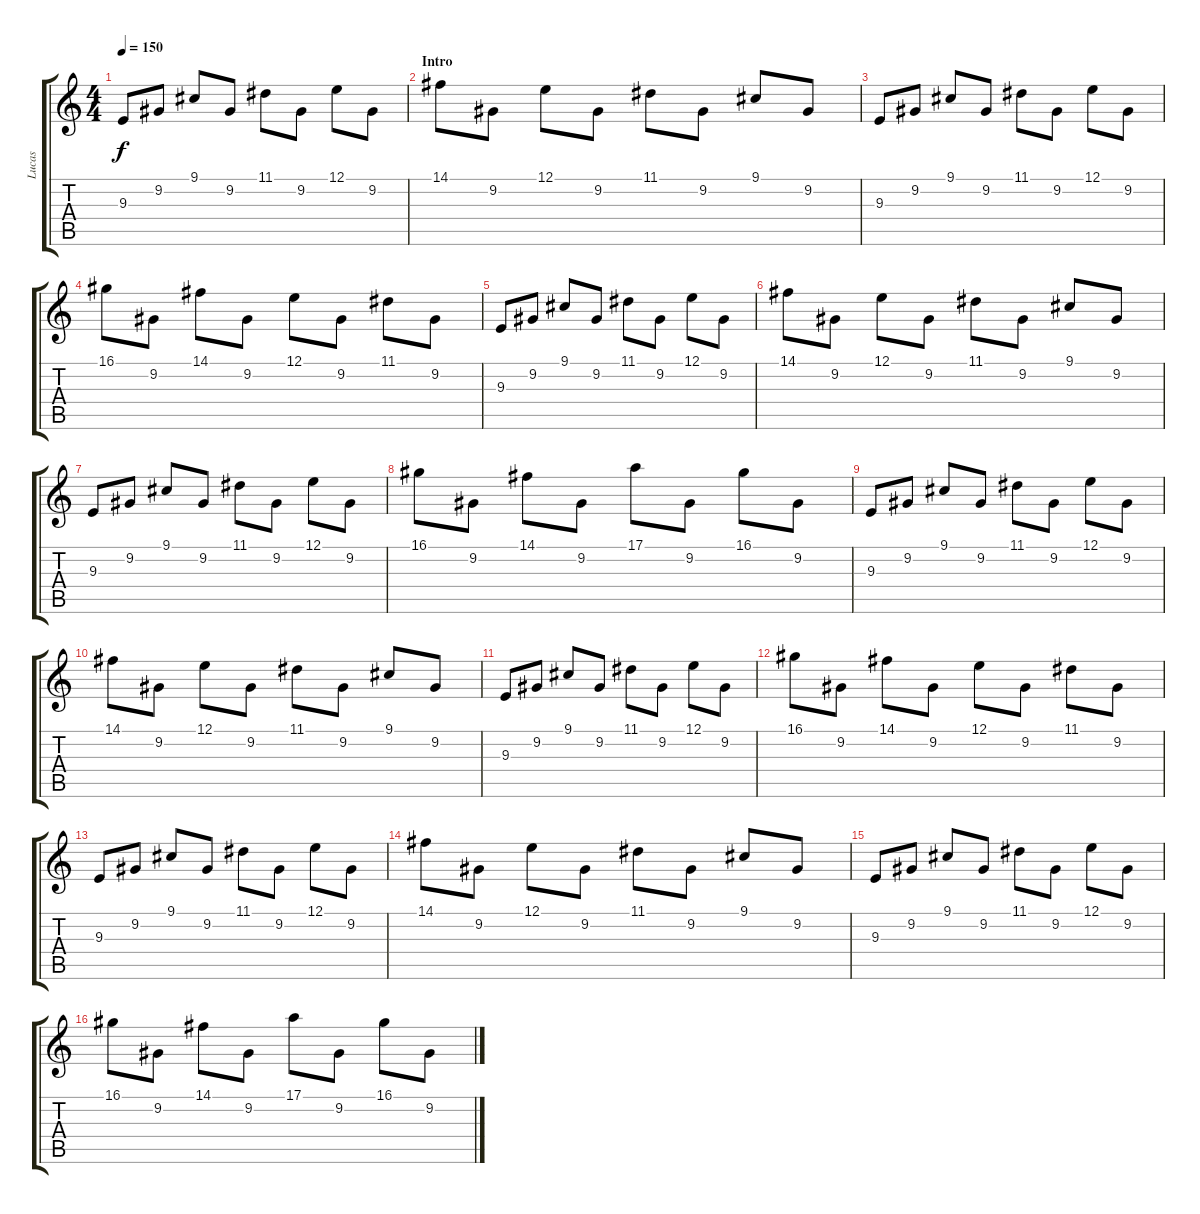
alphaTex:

\track ("Lucas" "Lucas") {instrument churchorgan}
\staff {score tabs}
\tuning (E4 B3 G3 D3 A2 E2) {hide}
\ts (4 4)
\tempo 150
\clef g2
\ks c
9.3.8{dy f instrument churchorgan} 9.2.8 9.1.8 9.2.8 11.1.8 9.2.8 12.1.8 9.2.8 |
\section ("" "Intro")
14.1.8 9.2.8 12.1.8 9.2.8 11.1.8 9.2.8 9.1.8 9.2.8 |
9.3.8 9.2.8 9.1.8 9.2.8 11.1.8 9.2.8 12.1.8 9.2.8 |
16.1.8 9.2.8 14.1.8 9.2.8 12.1.8 9.2.8 11.1.8 9.2.8 |
9.3.8 9.2.8 9.1.8 9.2.8 11.1.8 9.2.8 12.1.8 9.2.8 |
14.1.8 9.2.8 12.1.8 9.2.8 11.1.8 9.2.8 9.1.8 9.2.8 |
9.3.8 9.2.8 9.1.8 9.2.8 11.1.8 9.2.8 12.1.8 9.2.8 |
16.1.8 9.2.8 14.1.8 9.2.8 17.1.8 9.2.8 16.1.8 9.2.8 |
9.3.8 9.2.8 9.1.8 9.2.8 11.1.8 9.2.8 12.1.8 9.2.8 |
14.1.8 9.2.8 12.1.8 9.2.8 11.1.8 9.2.8 9.1.8 9.2.8 |
9.3.8 9.2.8 9.1.8 9.2.8 11.1.8 9.2.8 12.1.8 9.2.8 |
16.1.8 9.2.8 14.1.8 9.2.8 12.1.8 9.2.8 11.1.8 9.2.8 |
9.3.8 9.2.8 9.1.8 9.2.8 11.1.8 9.2.8 12.1.8 9.2.8 |
14.1.8 9.2.8 12.1.8 9.2.8 11.1.8 9.2.8 9.1.8 9.2.8 |
9.3.8 9.2.8 9.1.8 9.2.8 11.1.8 9.2.8 12.1.8 9.2.8 |
16.1.8 9.2.8 14.1.8 9.2.8 17.1.8 9.2.8 16.1.8 9.2.8
